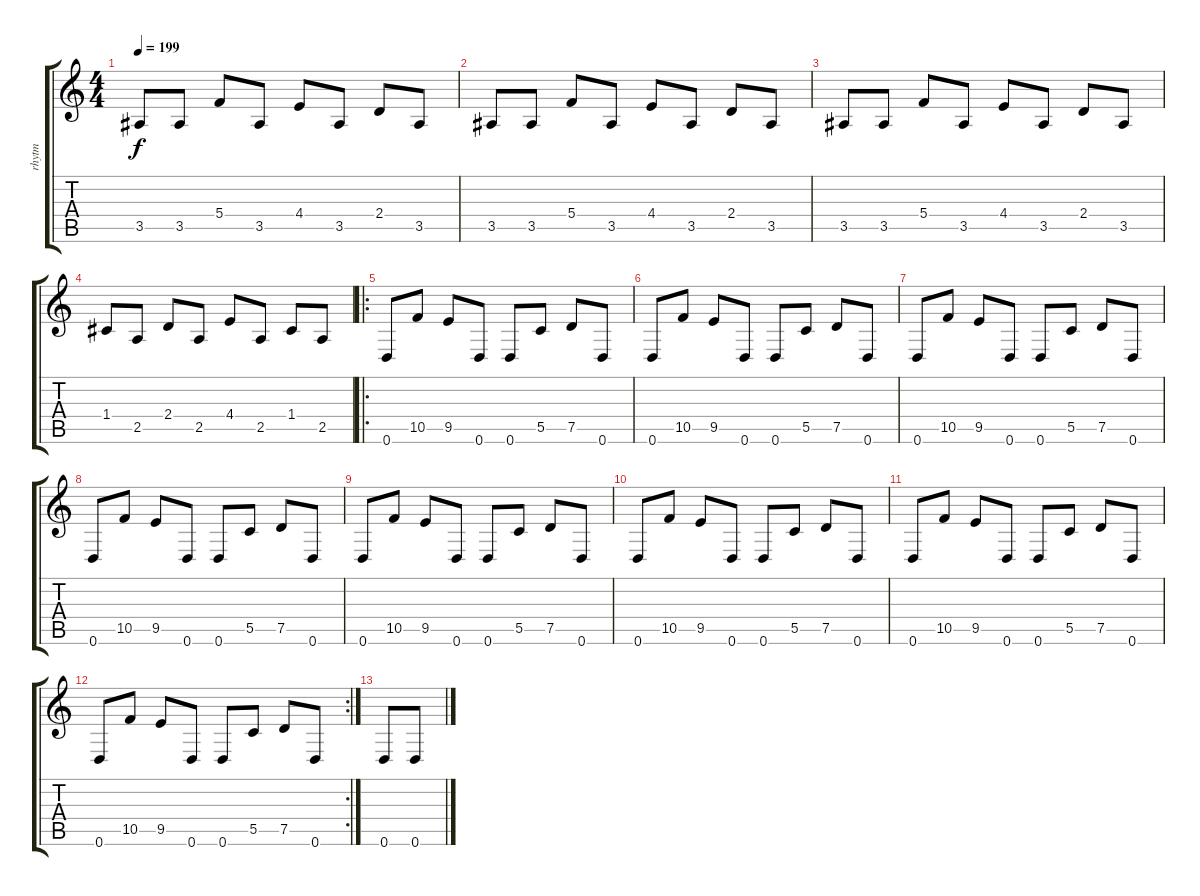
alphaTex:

\track ("rhytm" "rhytm") {instrument distortionguitar}
\staff {score tabs}
\tuning (D4 A3 F3 C3 G2 D2) {hide}
\ts (4 4)
\tempo 199
\clef g2
\ks c
3.5.8{dy f} 3.5.8 5.4.8 3.5.8 4.4.8 3.5.8 2.4.8 3.5.8 |
3.5.8 3.5.8 5.4.8 3.5.8 4.4.8 3.5.8 2.4.8 3.5.8 |
3.5.8 3.5.8 5.4.8 3.5.8 4.4.8 3.5.8 2.4.8 3.5.8 |
1.4.8 2.5.8 2.4.8 2.5.8 4.4.8 2.5.8 1.4.8 2.5.8 |
\ro
0.6.8 10.5.8 9.5.8 0.6.8 0.6.8 5.5.8 7.5.8 0.6.8 |
0.6.8 10.5.8 9.5.8 0.6.8 0.6.8 5.5.8 7.5.8 0.6.8 |
0.6.8 10.5.8 9.5.8 0.6.8 0.6.8 5.5.8 7.5.8 0.6.8 |
0.6.8 10.5.8 9.5.8 0.6.8 0.6.8 5.5.8 7.5.8 0.6.8 |
0.6.8 10.5.8 9.5.8 0.6.8 0.6.8 5.5.8 7.5.8 0.6.8 |
0.6.8 10.5.8 9.5.8 0.6.8 0.6.8 5.5.8 7.5.8 0.6.8 |
0.6.8 10.5.8 9.5.8 0.6.8 0.6.8 5.5.8 7.5.8 0.6.8 |
\rc 2
0.6.8 10.5.8 9.5.8 0.6.8 0.6.8 5.5.8 7.5.8 0.6.8 |
0.6.8 0.6.8
